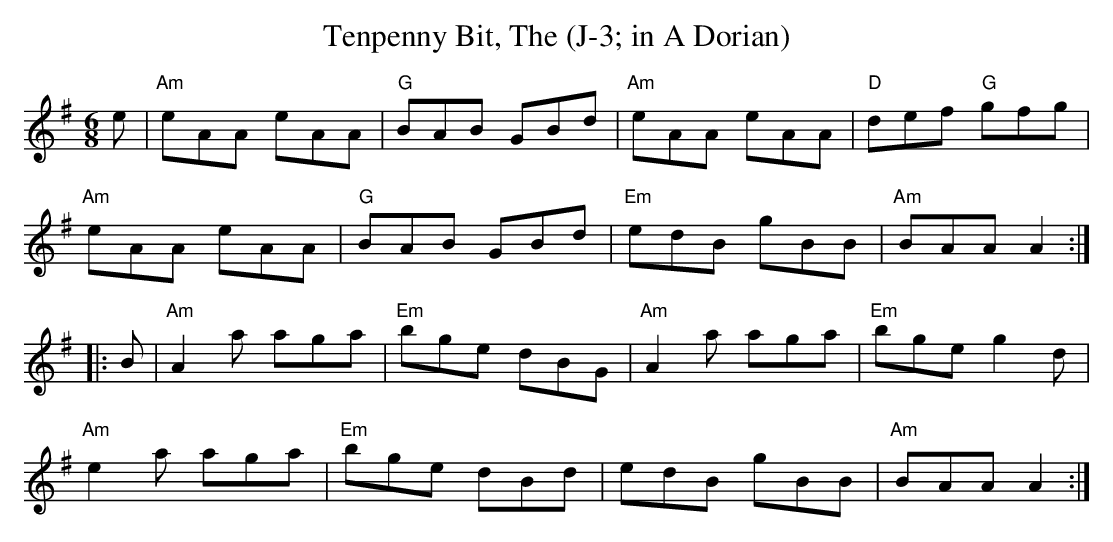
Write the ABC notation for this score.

X:1
T: Tenpenny Bit, The (J-3; in A Dorian)
M: 6/8
K: ADor
e| "Am"eAA eAA| "G"BAB GBd| "Am"eAA eAA| "D"def "G"gfg|
   "Am"eAA eAA| "G"BAB GBd| "Em"edB gBB| "Am"BAA A2 :|
|:\
B| "Am"A2a aga| "Em"bge dBG| "Am"A2a aga| "Em"bge g2d|
   "Am"e2a aga| "Em"bge dBd| edB gBB| "Am"BAA A2 :|
